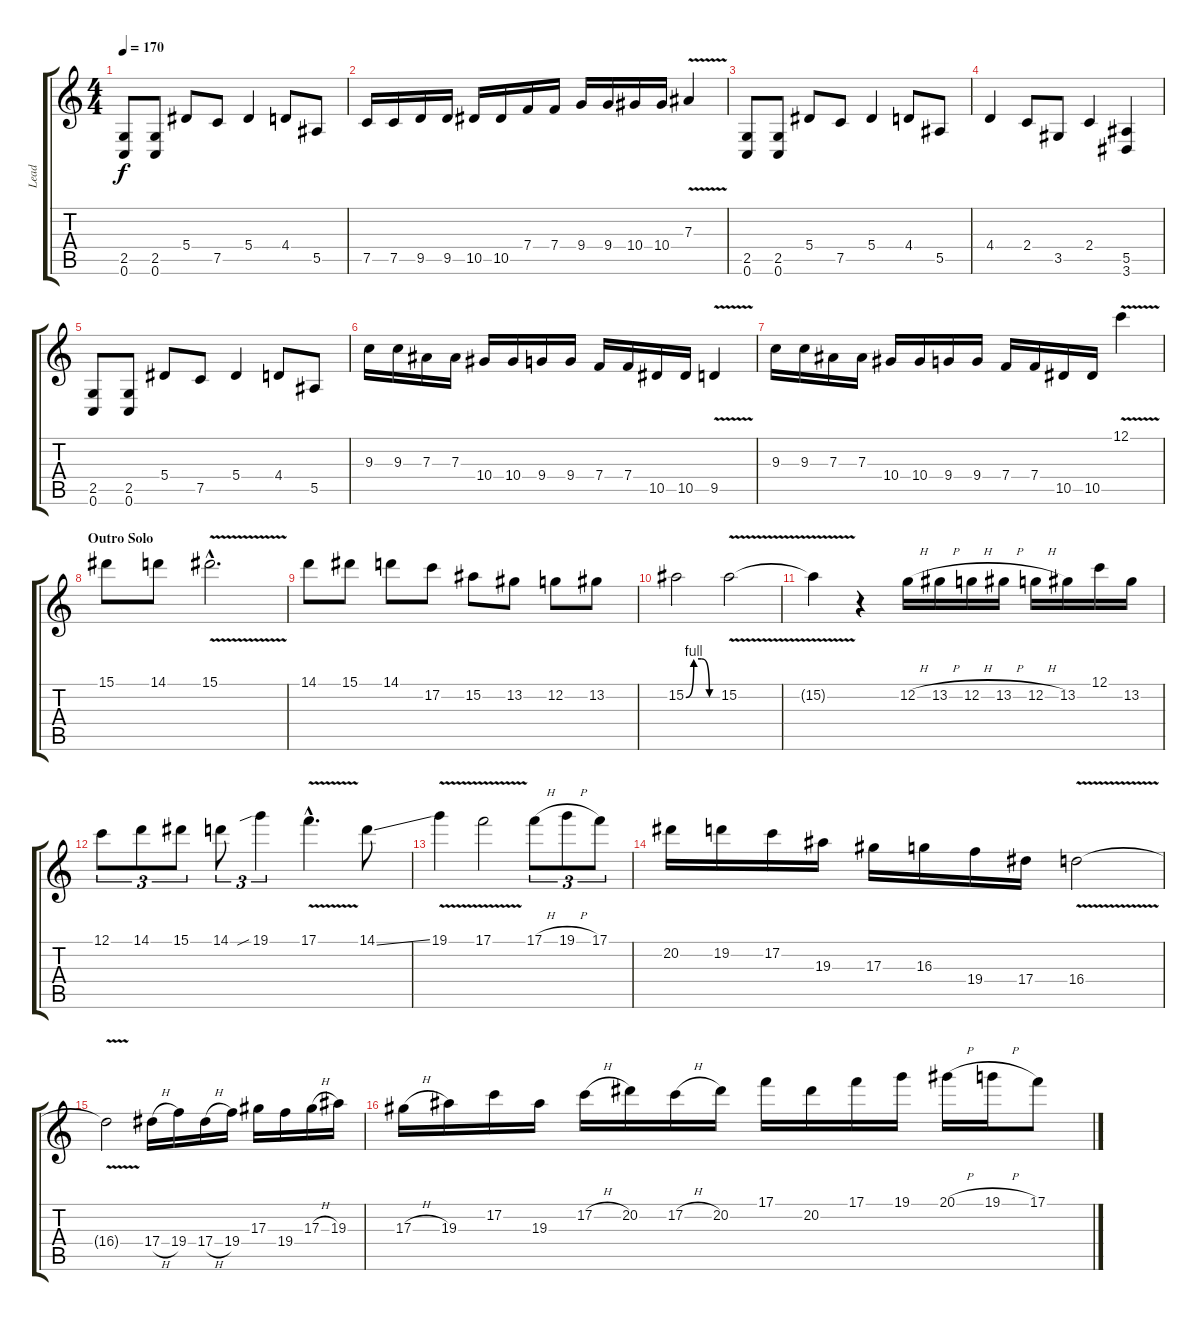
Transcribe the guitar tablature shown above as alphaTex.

\track ("Lead" "Lead") {instrument distortionguitar}
\staff {score tabs}
\tuning (C4 G3 Eb3 Bb2 F2 C2) {hide}
\ts (4 4)
\tempo 170
\clef g2
\ks c
(2.5 0.6).8{dy f} (2.5 0.6).8 5.4.8 7.5.8 5.4.4 4.4.8 5.5.8 |
7.5.16 7.5.16 9.5.16 9.5.16 10.5.16 10.5.16 7.4.16 7.4.16 9.4.16 9.4.16 10.4.16 10.4.16 7.3{v}.4 |
(2.5 0.6).8 (2.5 0.6).8 5.4.8 7.5.8 5.4.4 4.4.8 5.5.8 |
4.4.4 2.4.8 3.5.8 2.4.4 (5.5 3.6).4 |
(2.5 0.6).8 (2.5 0.6).8 5.4.8 7.5.8 5.4.4 4.4.8 5.5.8 |
9.3.16 9.3.16 7.3.16 7.3.16 10.4.16 10.4.16 9.4.16 9.4.16 7.4.16 7.4.16 10.5.16 10.5.16 9.5{v}.4 |
9.3.16 9.3.16 7.3.16 7.3.16 10.4.16 10.4.16 9.4.16 9.4.16 7.4.16 7.4.16 10.5.16 10.5.16 12.1{v}.4 |
\section ("" "Outro Solo")
15.1.8 14.1.8 15.1{v hac}.2{d} |
14.1.8 15.1.8 14.1.8 17.2.8 15.2.8 13.2.8 12.2.8 13.2.8 |
15.2{be (custom 0 0 15 4 30 4 45 0 60 0)}.2 15.2{v}.2 |
15.2{t}.4 r.4 12.2{h}.16 13.2{h}.16 12.2{h}.16 13.2{h}.16 12.2{h}.16 13.2.16 12.1.16 13.2.16 |
12.1.8{tu (3 2)} 14.1.8{tu (3 2)} 15.1.8{tu (3 2)} 14.1.8{tu (3 2)} 19.1{sib}.4{tu (3 2)} 17.1{v hac}.4{d} 14.1{ss}.8 |
19.1{v}.4 17.1{v}.2 17.1{h}.8{tu (3 2)} 19.1{h}.8{tu (3 2)} 17.1.8{tu (3 2)} |
20.2.16 19.2.16 17.2.16 19.3.16 17.3.16 16.3.16 19.4.16 17.4.16 16.4{v}.2 |
16.4{t}.2 17.4{h}.16 19.4.16 17.4{h}.16 19.4.16 17.3.16 19.4.16 17.3{h}.16 19.3.16 |
17.3{h}.16 19.3.16 17.2.16 19.3.16 17.2{h}.16 20.2.16 17.2{h}.16 20.2.16 17.1.16 20.2.16 17.1.16 19.1.16 20.1{h}.16 19.1{h}.16 17.1.8
